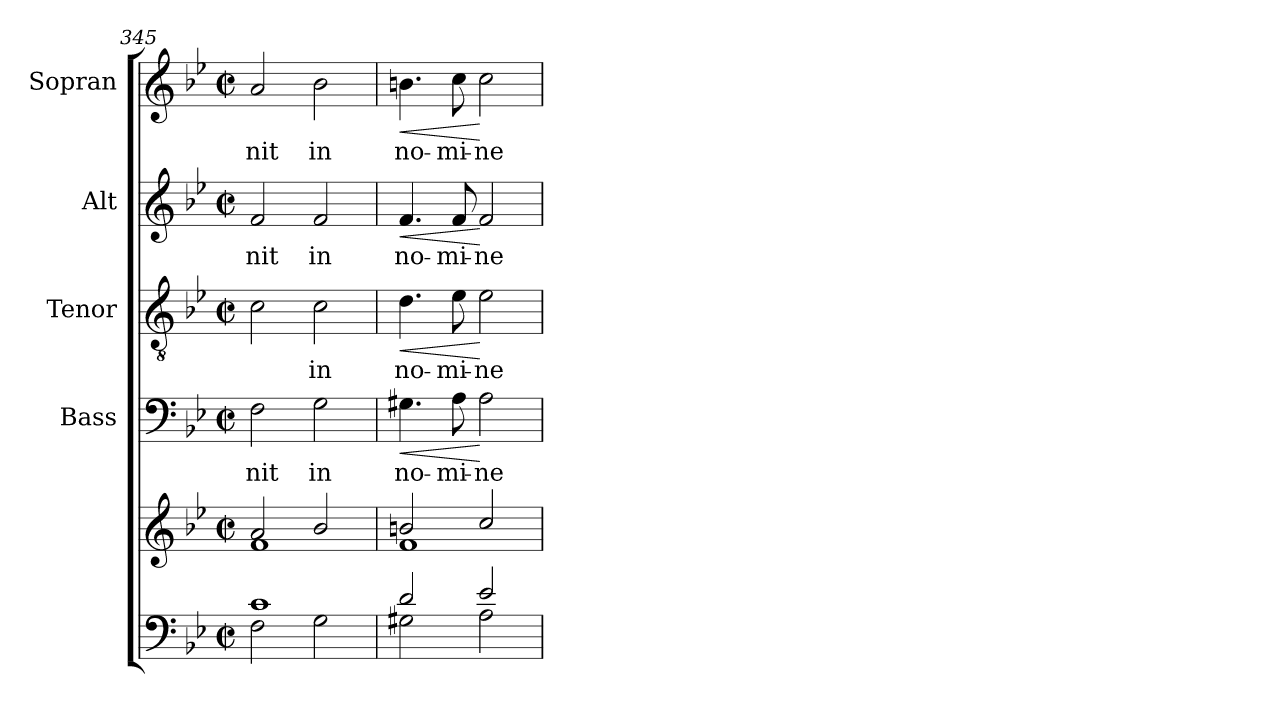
**kern	**kern	**kern	**text	**dynam	**kern	**text	**dynam	**kern	**text	**dynam	**kern	**text	**dynam
*part5	*part5	*part4	*part4	*part4	*part3	*part3	*part3	*part2	*part2	*part2	*part1	*part1	*part1
*staff6	*staff5	*staff4	*staff4	*staff4	*staff3	*staff3	*staff3	*staff2	*staff2	*staff2	*staff1	*staff1	*staff1
*	*	*I"Bass	*	*	*I"Tenor	*	*	*I"Alt	*	*	*I"Sopran	*	*
*	*	*I'B.	*	*	*I'T.	*	*	*I'A.	*	*	*I'S.	*	*
*clefF4	*clefG2	*clefF4	*	*	*clefGv2	*	*	*clefG2	*	*	*clefG2	*	*
*k[b-e-]	*k[b-e-]	*k[b-e-]	*	*	*k[b-e-]	*	*	*k[b-e-]	*	*	*k[b-e-]	*	*
*B-:	*B-:	*B-:	*	*	*B-:	*	*	*B-:	*	*	*B-:	*	*
*M2/2	*M2/2	*M2/2	*	*	*M2/2	*	*	*M2/2	*	*	*M2/2	*	*
*met(c|)	*met(c|)	*met(c|)	*	*	*met(c|)	*	*	*met(c|)	*	*	*met(c|)	*	*
=345	=345	=345	=345	=345	=345	=345	=345	=345	=345	=345	=345	=345	=345
*^	*^	*	*	*	*	*	*	*	*	*	*	*	*
!	!	!	!	!	!LO:LY:b	!	!	!	!	!	!LO:LY:b	!	!	!LO:LY:b	!
1c	2F\	2a/	1f	2F\	-nit	.	2c\	.	.	2f/	-nit	.	2a/	-nit	.
!	!	!	!	!	!LO:LY:b	!	!	!LO:LY:b	!	!	!LO:LY:b	!	!	!LO:LY:b	!
.	2G\	2b-/	.	2G\	in	.	2c\	in	.	2f/	in	.	2b-\	in	.
=346	=346	=346	=346	=346	=346	=346	=346	=346	=346	=346	=346	=346	=346	=346	=346
!	!	!	!	!	!LO:LY:b	!LO:HP:b	!	!LO:LY:b	!LO:HP:b	!	!LO:LY:b	!LO:HP:b	!	!LO:LY:b	!LO:HP:b
2d/	2G#X\	2bn/	1f	4.G#X\	no-	<	4.d\	no-	<	4.f/	no-	<	4.bn\	no-	<
!	!	!	!	!	!LO:LY:b	!	!	!LO:LY:b	!	!	!LO:LY:b	!	!	!LO:LY:b	!
.	.	.	.	8A\	-mi-	.	8e-\	-mi-	.	8f/	-mi-	.	8cc\	-mi-	.
!	!	!	!	!	!LO:LY:b	!	!	!LO:LY:b	!	!	!LO:LY:b	!	!	!LO:LY:b	!
2e-/	2A\	2cc/	.	2A\	-ne	[	2e-\	-ne	[	2f/	-ne	[	2cc\	-ne	[
*v	*v	*	*	*	*	*	*	*	*	*	*	*	*	*	*
*	*v	*v	*	*	*	*	*	*	*	*	*	*	*	*
=	=	=	=	=	=	=	=	=	=	=	=	=	=
*-	*-	*-	*-	*-	*-	*-	*-	*-	*-	*-	*-	*-	*-
